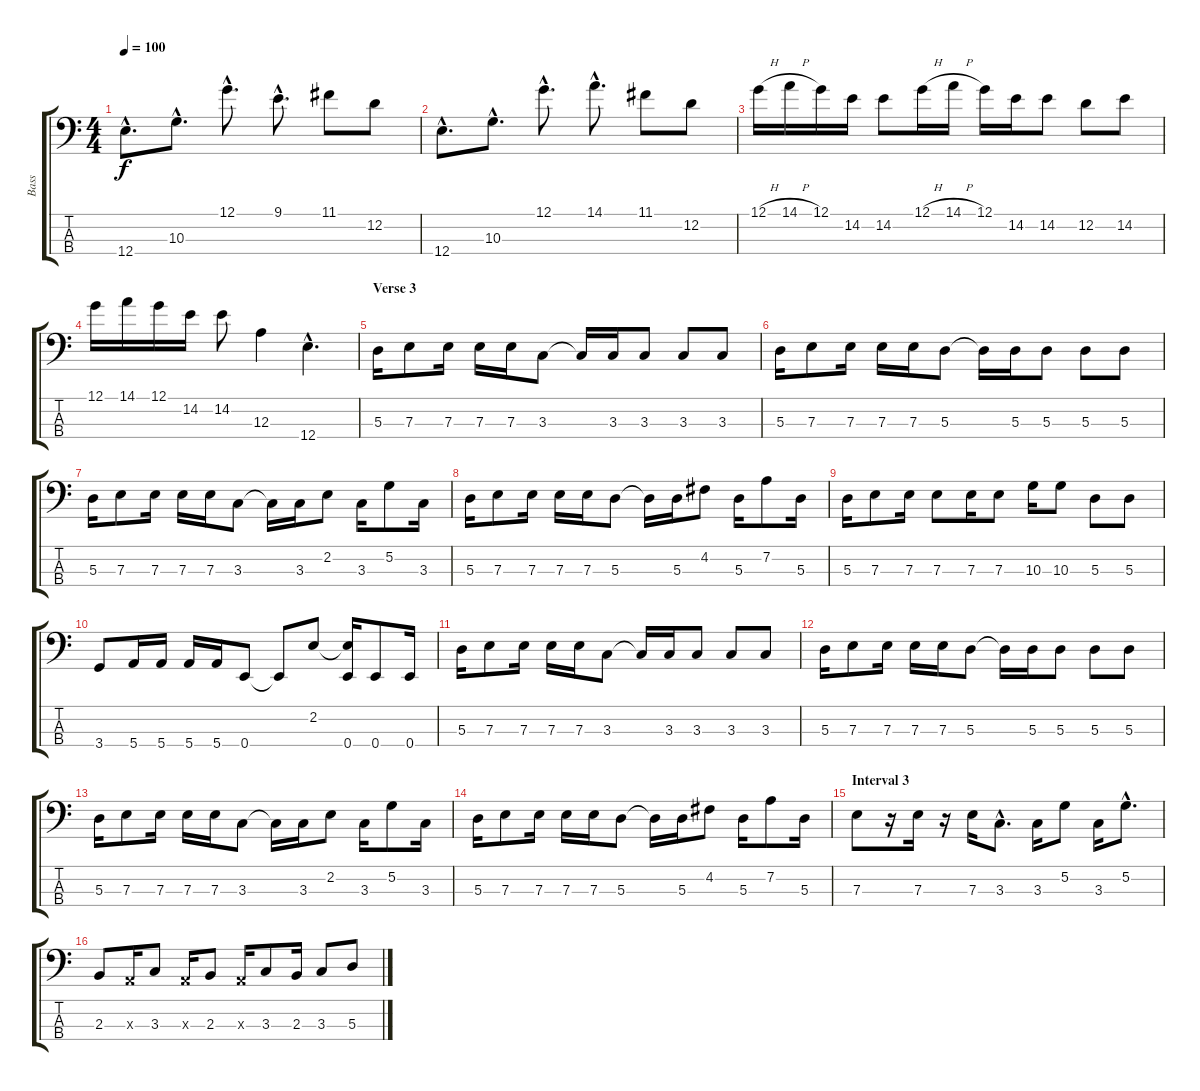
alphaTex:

\track ("Bass" "Bass") {instrument slapbass2}
\staff {score tabs}
\tuning (G2 D2 A1 E1) {hide}
\ts (4 4)
\tempo 100
\clef f4
\ks c
12.4{hac}.8{d dy f} 10.3{hac}.8{d} 12.1{hac}.8{d} 9.1{hac}.8{d} 11.1.8 12.2.8 |
12.4{hac}.8{d} 10.3{hac}.8{d} 12.1{hac}.8{d} 14.1{hac}.8{d} 11.1.8 12.2.8 |
12.1{h}.16 14.1{h}.16 12.1.16 14.2.16 14.2.8 12.1{h}.16 14.1{h}.16 12.1.16 14.2.16 14.2.8 12.2.8 14.2.8 |
12.1.16 14.1.16 12.1.16 14.2.16 14.2.8 12.3.4 12.4{hac}.4{d} |
\section ("" "Verse 3")
5.3.16 7.3.8 7.3.16 7.3.16 7.3.16 3.3.8 3.3{t}.16 3.3.16 3.3.8 3.3.8 3.3.8 |
5.3.16 7.3.8 7.3.16 7.3.16 7.3.16 5.3.8 5.3{t}.16 5.3.16 5.3.8 5.3.8 5.3.8 |
5.3.16 7.3.8 7.3.16 7.3.16 7.3.16 3.3.8 3.3{t}.16 3.3.16 2.2.8 3.3.16 5.2.8 3.3.16 |
5.3.16 7.3.8 7.3.16 7.3.16 7.3.16 5.3.8 5.3{t}.16 5.3.16 4.2.8 5.3.16 7.2.8 5.3.16 |
5.3.16 7.3.8 7.3.16 7.3.8 7.3.16 7.3.8 10.3.16 10.3.8 5.3.8 5.3.8 |
3.4.8 5.4.16 5.4.16 5.4.16 5.4.16 0.4.8 0.4{t}.8 2.2.8 (2.2{t} 0.4).16 0.4.8 0.4.16 |
5.3.16 7.3.8 7.3.16 7.3.16 7.3.16 3.3.8 3.3{t}.16 3.3.16 3.3.8 3.3.8 3.3.8 |
5.3.16 7.3.8 7.3.16 7.3.16 7.3.16 5.3.8 5.3{t}.16 5.3.16 5.3.8 5.3.8 5.3.8 |
5.3.16 7.3.8 7.3.16 7.3.16 7.3.16 3.3.8 3.3{t}.16 3.3.16 2.2.8 3.3.16 5.2.8 3.3.16 |
5.3.16 7.3.8 7.3.16 7.3.16 7.3.16 5.3.8 5.3{t}.16 5.3.16 4.2.8 5.3.16 7.2.8 5.3.16 |
\section ("" "Interval 3")
7.3.8 r.16 7.3.16 r.16 7.3.16 3.3{hac}.8{d} 3.3.16 5.2.8 3.3.16 5.2{hac}.8{d} |
2.3.8 0.3{x}.16 3.3.8 0.3{x}.16 2.3.8 0.3{x}.16 3.3.8 2.3.16 3.3.8 5.3.8
